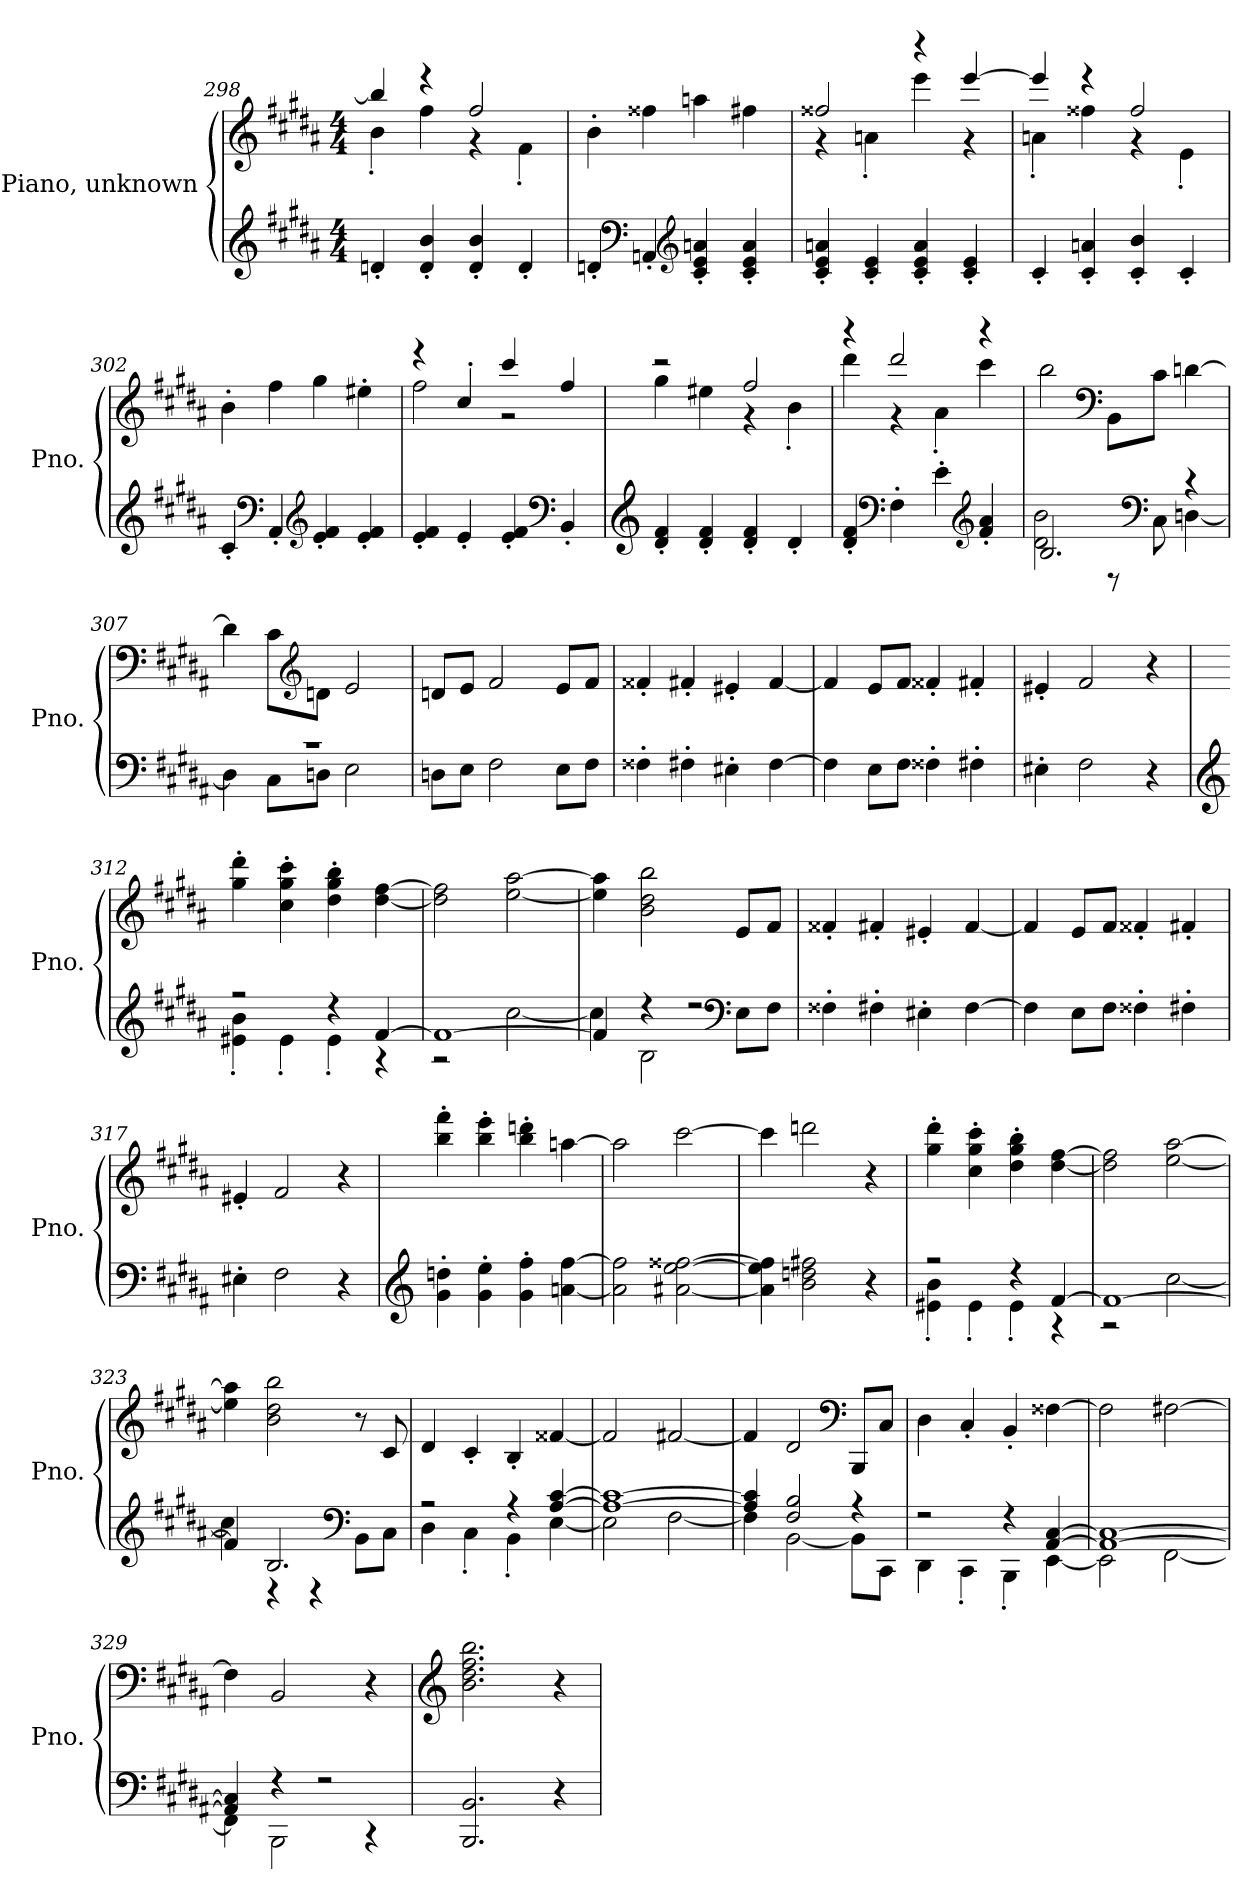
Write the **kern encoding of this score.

**kern	**kern
*part1	*part1
*staff2	*staff1
*I"Piano, unknown	*
*I'Pno.	*
*clefG2	*clefG2
*k[f#c#g#d#a#]	*k[f#c#g#d#a#]
*M4/4	*M4/4
=298	=298
*	*^
4dn'/	4bb/]	4b'\
4d/' 4b/'	4r	4ff#\
4d/' 4b/'	2ff#/	4r
4d'/	.	4f#'\
*	*v	*v
=299	=299
4dn'/	4b'\
*clefF4	*
4AAn'/	4ff##X\
*clefG2	*
4c#/' 4e/' 4an/'	4aan\
4c#/' 4e/' 4a/'	4ff#X\
!!LO:LB:g=z
=300	=300
*	*^
4c#/' 4e/' 4an/'	2ff##X/	4r
4c#/' 4e/'	.	4an'\
4c#/' 4e/' 4a/'	4r	4eee\
4c#/' 4e/'	[4eee/	4r
=301	=301	=301
4c#'/	4eee/]	4an'\
4c#/' 4an/'	4r	4ff##X\
4c#/' 4b/'	2ff##/	4r
4c#'/	.	4e'\
*	*v	*v
=302	=302
4c#'/	4b'\
*clefF4	*
4AA#'/	4ff#\
*clefG2	*
4e/' 4f#/'	4gg#\
4e/' 4f#/'	4ee#X'\
=303	=303
*	*^
4e/' 4f#/'	4r	2ff#\
4e'/	4cc#'/	.
4e/' 4f#/'	4ccc#/	2r
*clefF4	*	*
4BB'/	4ff#/	.
=304	=304	=304
*clefG2	*	*
4d#/' 4f#/'	2r	4gg#\
4d#/' 4f#/'	.	4ee#X\
4d#/' 4f#/'	2ff#/	4r
4d#'/	.	4b'\
!!LO:PB:g=z	!!
=305	=305	=305
4d#/' 4f#/'	4r	4ddd#\
*clefF4	*	*
4F#'\	2ddd#/	4r
4e'\	.	4a#'\
*clefG2	*	*
4f#/' 4a#/'	4r	4ccc#\
*	*v	*v
=306	=306
*^	*
2.B/	2d#\ 2b\	2bb\
*	*	*clefF4
.	8r	8BB\L
*clefF4	*	*
.	8C#\	8c#\J
4r	[4Dn\	[4dn\
=307	=307	=307
1r	4D\]	4d\]
.	8C#\L	8c#\L
*	*	*clefG2
.	8Dn\J	8dn\J
.	2E\	2e/
*v	*v	*
=308	=308
8Dn\L	8dn/L
8E\J	8e/J
2F#\	2f#/
8E\L	8e/L
8F#\J	8f#/J
=309	=309
4F##X'\	4f##X'/
4F#X'\	4f#X'/
4E#X'\	4e#X'/
[4F#\	[4f#/
!!LO:LB:g=z
=310	=310
4F#\]	4f#/]
8E\L	8e/L
8F#\J	8f#/J
4F##X'\	4f##X'/
4F#X'\	4f#X'/
=311	=311
4E#X'\	4e#X'/
2F#\	2f#/
4r	4r
=312	=312
*clefG2	*
*^	*
2r	4e#X\' 4b\'	4gg#\' 4ddd#\'
.	4e#'\	4cc#\' 4gg#\' 4ccc#\'
4r	4e#'\	4dd#\' 4gg#\' 4bb\'
[4f#/	4r	[4dd#\ [4ff#\
=313	=313	=313
1f#_	2r	2dd#\] 2ff#\]
.	[2cc#\	[2ee\ [2aa#\
=314	=314	=314
4f#/]	4cc#\]	4ee\] 4aa#\]
4r	2B\	2b\ 2dd#\ 2bb\
2r	.	.
*clefF4	*	*
.	8E\L	8e/L
.	8F#\J	8f#/J
*v	*v	*
=315	=315
4F##X'\	4f##X'/
4F#X'\	4f#X'/
4E#X'\	4e#X'/
[4F#\	[4f#/
!!LO:LB:g=z
=316	=316
4F#\]	4f#/]
8E\L	8e/L
8F#\J	8f#/J
4F##X'\	4f##X'/
4F#X'\	4f#X'/
=317	=317
4E#X'\	4e#X'/
2F#\	2f#/
4r	4r
=318	=318
*clefG2	*
4g#\' 4ddn\'	4bb\' 4fff#\'
4g#\' 4ee\'	4bb\' 4eee\'
4g#\' 4ff#\'	4bb\' 4dddn\'
[4an\ [4ff#\	[4aan\
=319	=319
2a\] 2ff#\]	2aa\]
[2a#X\ [2ee\ [2ff##X\	[2ccc#\
=320	=320
4a#\] 4ee\] 4ff##\]	4ccc#\]
2b\ 2ddn\ 2ff#X\	2dddn\
4r	4r
=321	=321
*^	*
2r	4e#X\' 4b\'	4gg#\' 4ddd#\'
.	4e#'\	4cc#\' 4gg#\' 4ccc#\'
4r	4e#'\	4dd#\' 4gg#\' 4bb\'
[4f#/	4r	[4dd#\ [4ff#\
=322	=322	=322
1f#_	2r	2dd#\] 2ff#\]
.	[2cc#\	[2ee\ [2aa#\
!!LO:LB:g=z
=323	=323	=323
4f#/]	4cc#\]	4ee\] 4aa#\]
2.B/	4r	2b\ 2dd#\ 2bb\
.	4r	.
*clefF4	*	*
.	8BB\L	8r
.	8C#\J	8c#/
=324	=324	=324
2r	4D#\	4d#/
.	4C#'\	4c#'/
4r	4BB'\	4B'/
[4A#/ [4c#/	[4E\	[4f##X/
=325	=325	=325
1A#_ 1c#_	2E\]	2f##/]
.	[2F#\	[2f#X/
=326	=326	=326
4A#/] 4c#/]	4F#\]	4f#/]
2F#/ 2B/	[2BB\	2d#/
*	*	*clefF4
4r	8BB\L]	8BBB/L
.	8CC#\J	8C#/J
=327	=327	=327
2r	4DD#\	4D#\
.	4CC#'\	4C#'/
4r	4BBB'\	4BB'/
[4AA#/ [4C#/	[4EE\	[4F##X\
=328	=328	=328
1AA#_ 1C#_	2EE\]	2F##\]
.	[2FF#\	[2F#X\
=329	=329	=329
4AA#/] 4C#/]	4FF#\]	4F#\]
4r	2BBB\	2BB/
2r	.	.
.	4r	4r
*v	*v	*
!!LO:LB:g=z
=330	=330
*	*clefG2
2.BBB/ 2.BB/	2.b\ 2.dd#\ 2.ff#\ 2.bb\
4r	4r
=	=
*-	*-
